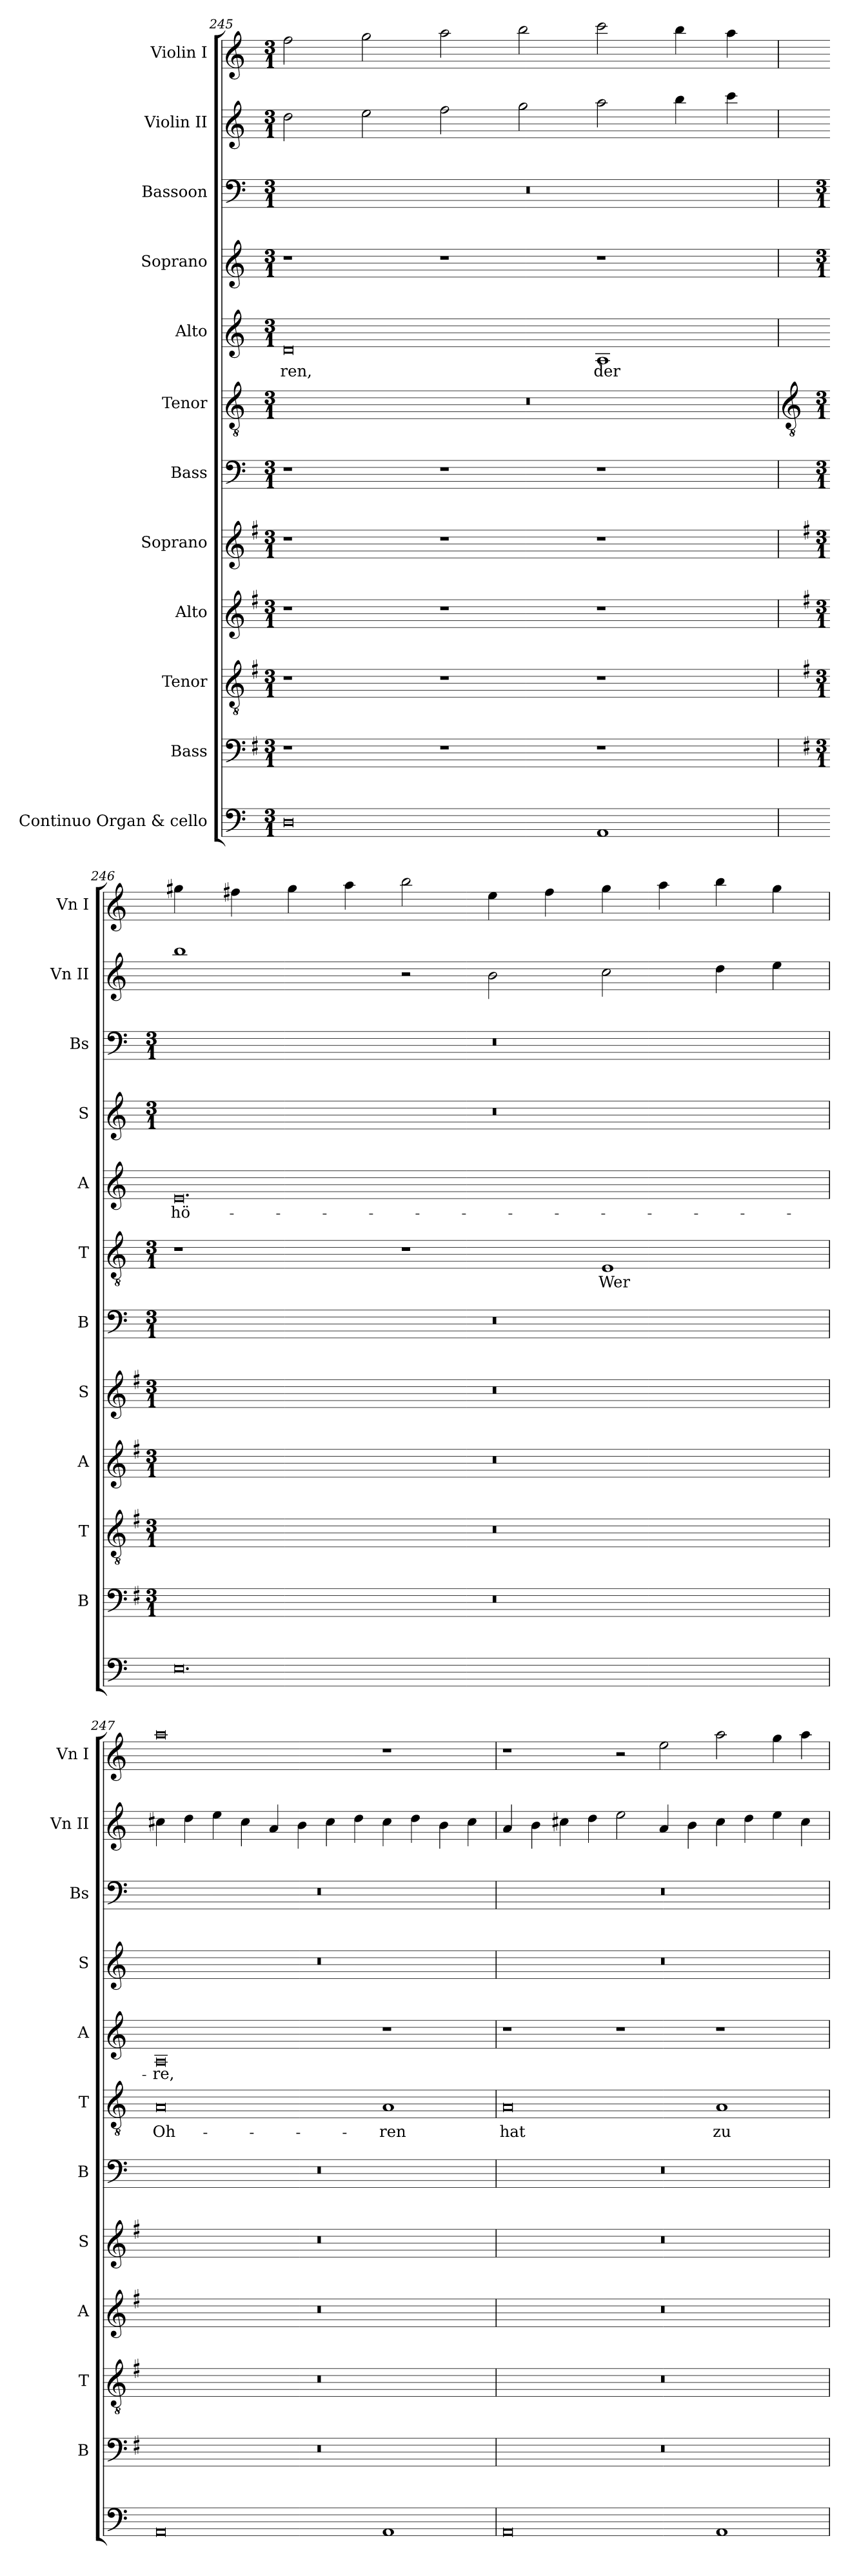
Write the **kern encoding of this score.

**kern	**kern	**kern	**kern	**kern	**kern	**kern	**text	**kern	**text	**kern	**kern	**kern	**kern
*part12	*part11	*part10	*part9	*part8	*part7	*part6	*part6	*part5	*part5	*part4	*part3	*part2	*part1
*staff12	*staff11	*staff10	*staff9	*staff8	*staff7	*staff6	*staff6	*staff5	*staff5	*staff4	*staff3	*staff2	*staff1
*I"Continuo Organ & cello	*I"Bass	*I"Tenor	*I"Alto	*I"Soprano	*I"Bass	*I"Tenor	*	*I"Alto	*	*I"Soprano	*I"Bassoon	*I"Violin II	*I"Violin I
*	*I'B	*I'T	*I'A	*I'S	*I'B	*I'T	*	*I'A	*	*I'S	*I'Bs	*I'Vn II	*I'Vn I
*clefF4	*clefF4	*clefGv2	*clefG2	*clefG2	*clefF4	*clefGv2	*	*clefG2	*	*clefG2	*clefF4	*clefG2	*clefG2
*	*ITrd4c7	*ITrd4c7	*ITrd4c7	*ITrd4c7	*	*	*	*	*	*	*	*	*
*k[]	*k[]	*k[]	*k[]	*k[]	*k[]	*k[]	*	*k[]	*	*k[]	*k[]	*k[]	*k[]
*C:	*C:	*C:	*C:	*C:	*C:	*C:	*	*C:	*	*C:	*C:	*C:	*C:
*M3/1	*M3/1	*M3/1	*M3/1	*M3/1	*M3/1	*M3/1	*	*M3/1	*	*M3/1	*M3/1	*M3/1	*M3/1
=245	=245	=245	=245	=245	=245	=245	=245	=245	=245	=245	=245	=245	=245
!	!	!	!	!	!	!	!	!	!LO:LY:b	!	!	!	!
0D	1r	1r	1r	1r	1r	0.r	.	0d	-ren,	1r	0.r	2dd	2ff
.	.	.	.	.	.	.	.	.	.	.	.	2ee	2gg
.	1r	1r	1r	1r	1r	.	.	.	.	1r	.	2ff	2aa
.	.	.	.	.	.	.	.	.	.	.	.	2gg	2bb
!	!	!	!	!	!	!	!	!	!LO:LY:b	!	!	!	!
1AA	1r	1r	1r	1r	1r	.	.	1A	der	1r	.	2aa	2ccc
.	.	.	.	.	.	.	.	.	.	.	.	4bb	4bb
.	.	.	.	.	.	.	.	.	.	.	.	4ccc	4aa
!!LO:LB:g=z
=246	=246	=246	=246	=246	=246	=246	=246	=246	=246	=246	=246	=246	=246
*	*	*	*	*	*	*clefGv2	*	*	*	*	*	*	*
*	*	*	*	*	*	*k[]	*	*	*	*	*	*	*
*	*	*	*	*	*	*C:	*	*	*	*	*	*	*
*	*M3/1	*M3/1	*M3/1	*M3/1	*M3/1	*M3/1	*	*	*	*M3/1	*M3/1	*	*
!	!	!	!	!	!	!	!	!	!LO:LY:b	!	!	!	!
0.E	0.r	0.r	0.r	0.r	0.r	1r	.	0.e	hö-	0.r	0.r	1bb	4gg#X
.	.	.	.	.	.	.	.	.	.	.	.	.	4ff#X
.	.	.	.	.	.	.	.	.	.	.	.	.	4gg#
.	.	.	.	.	.	.	.	.	.	.	.	.	4aa
.	.	.	.	.	.	1r	.	.	.	.	.	2r	2bb
.	.	.	.	.	.	.	.	.	.	.	.	2b	4ee
.	.	.	.	.	.	.	.	.	.	.	.	.	4ff#
!	!	!	!	!	!	!	!LO:LY:b	!	!	!	!	!	!
.	.	.	.	.	.	1E	Wer	.	.	.	.	2cc	4gg#
.	.	.	.	.	.	.	.	.	.	.	.	.	4aa
.	.	.	.	.	.	.	.	.	.	.	.	4dd	4bb
.	.	.	.	.	.	.	.	.	.	.	.	4ee	4gg#
=247	=247	=247	=247	=247	=247	=247	=247	=247	=247	=247	=247	=247	=247
!	!	!	!	!	!	!	!LO:LY:b	!	!LO:LY:b	!	!	!	!
0AA	0.r	0.r	0.r	0.r	0.r	0A	Oh-	0A	-re,	0.r	0.r	4cc#X	0aa
.	.	.	.	.	.	.	.	.	.	.	.	4dd	.
.	.	.	.	.	.	.	.	.	.	.	.	4ee	.
.	.	.	.	.	.	.	.	.	.	.	.	4cc#	.
.	.	.	.	.	.	.	.	.	.	.	.	4a	.
.	.	.	.	.	.	.	.	.	.	.	.	4b	.
.	.	.	.	.	.	.	.	.	.	.	.	4cc#	.
.	.	.	.	.	.	.	.	.	.	.	.	4dd	.
!	!	!	!	!	!	!	!LO:LY:b	!	!	!	!	!	!
1AA	.	.	.	.	.	1A	-ren	1r	.	.	.	4cc#	1r
.	.	.	.	.	.	.	.	.	.	.	.	4dd	.
.	.	.	.	.	.	.	.	.	.	.	.	4b	.
.	.	.	.	.	.	.	.	.	.	.	.	4cc#	.
=248	=248	=248	=248	=248	=248	=248	=248	=248	=248	=248	=248	=248	=248
!	!	!	!	!	!	!	!LO:LY:b	!	!	!	!	!	!
0AA	0.r	0.r	0.r	0.r	0.r	0A	hat	1r	.	0.r	0.r	4a	1r
.	.	.	.	.	.	.	.	.	.	.	.	4b	.
.	.	.	.	.	.	.	.	.	.	.	.	4cc#X	.
.	.	.	.	.	.	.	.	.	.	.	.	4dd	.
.	.	.	.	.	.	.	.	1r	.	.	.	2ee	2r
.	.	.	.	.	.	.	.	.	.	.	.	4a	2ee
.	.	.	.	.	.	.	.	.	.	.	.	4b	.
!	!	!	!	!	!	!	!LO:LY:b	!	!	!	!	!	!
1AA	.	.	.	.	.	1A	zu	1r	.	.	.	4cc#	2aa
.	.	.	.	.	.	.	.	.	.	.	.	4dd	.
.	.	.	.	.	.	.	.	.	.	.	.	4ee	4gg
.	.	.	.	.	.	.	.	.	.	.	.	4cc#	4aa
=	=	=	=	=	=	=	=	=	=	=	=	=	=
*-	*-	*-	*-	*-	*-	*-	*-	*-	*-	*-	*-	*-	*-
